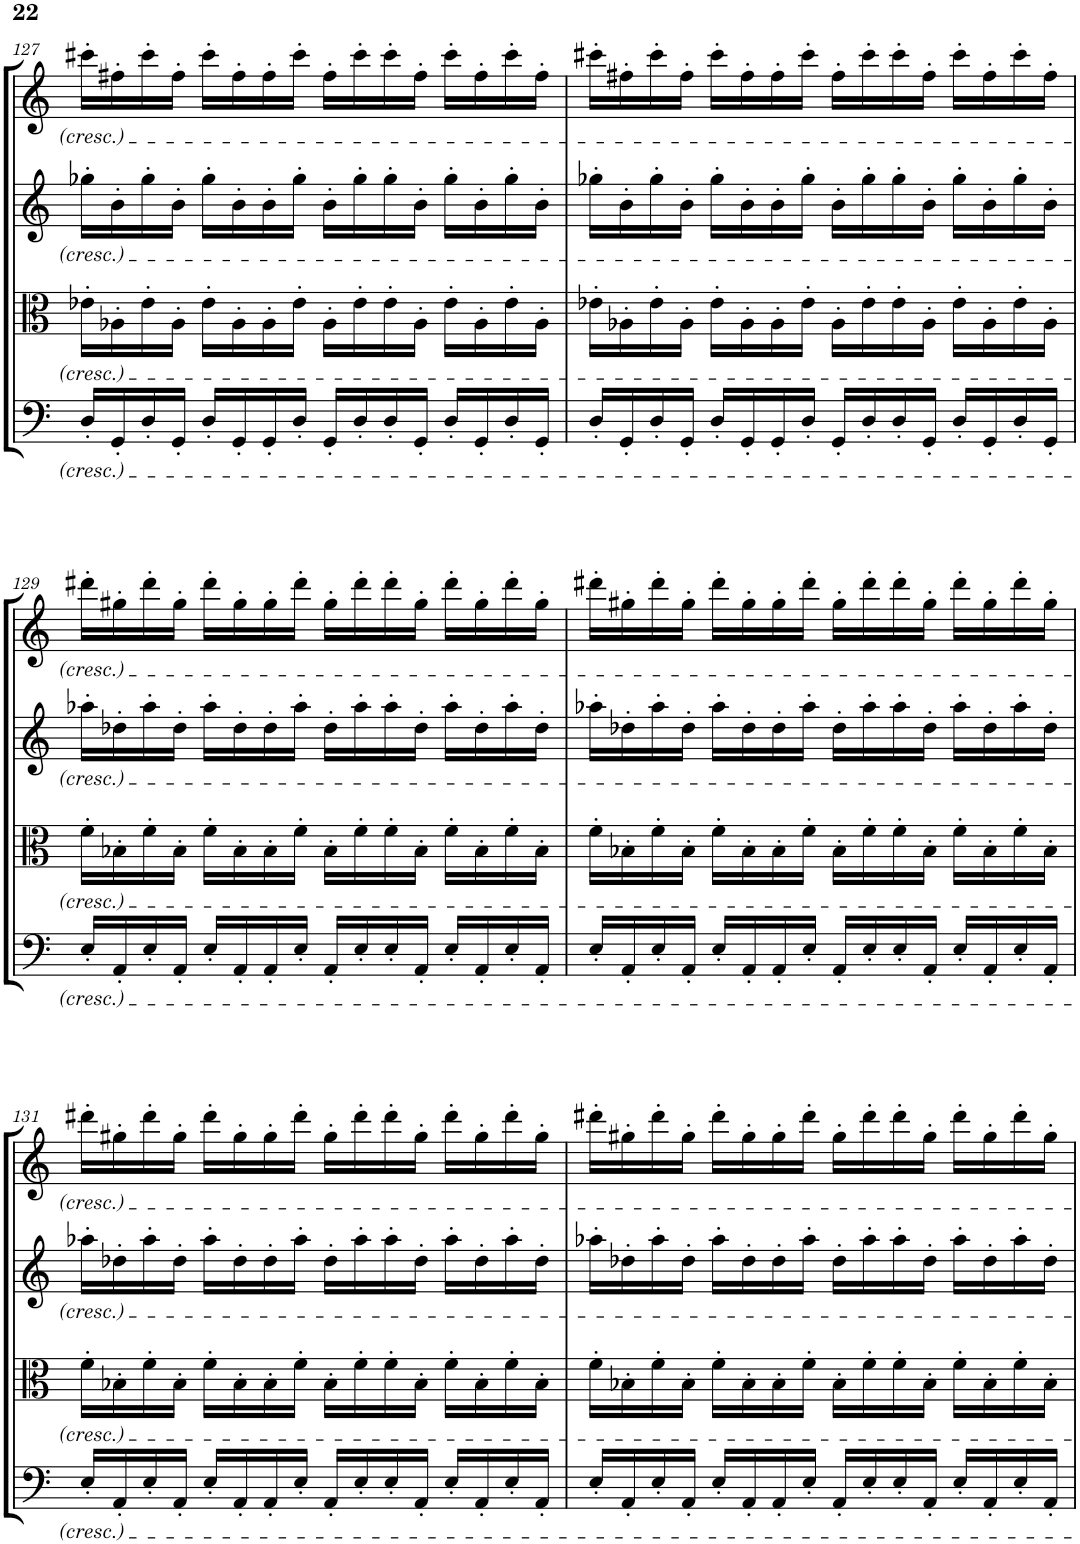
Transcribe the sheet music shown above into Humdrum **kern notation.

**kern	**kern	**kern	**kern
*part4	*part3	*part2	*part1
*staff4	*staff3	*staff2	*staff1
*I"Violoncello	*I"Viola	*I"Violin II	*I"Violin I
*I'Vc	*I'Vla	*I'Vln	*I'Vln
!!LO:PB:g=z
*clefF4	*clefC3	*clefG2	*clefG2
*k[]	*k[]	*k[]	*k[]
*M4/4	*M4/4	*M4/4	*M4/4
=127	=127	=127	=127
16D'/LL	16e-X'\LL	16gg-X'\LL	16ccc#X'\LL
16GG'/	16A-X'\	16b'\	16ff#X'\
16D'/	16e-'\	16gg-'\	16ccc#'\
16GG'/JJ	16A-'\JJ	16b'\JJ	16ff#'\JJ
16D'/LL	16e-'\LL	16gg-'\LL	16ccc#'\LL
16GG'/	16A-'\	16b'\	16ff#'\
16GG'/	16A-'\	16b'\	16ff#'\
16D'/JJ	16e-'\JJ	16gg-'\JJ	16ccc#'\JJ
16GG'/LL	16A-'\LL	16b'\LL	16ff#'\LL
16D'/	16e-'\	16gg-'\	16ccc#'\
16D'/	16e-'\	16gg-'\	16ccc#'\
16GG'/JJ	16A-'\JJ	16b'\JJ	16ff#'\JJ
16D'/LL	16e-'\LL	16gg-'\LL	16ccc#'\LL
16GG'/	16A-'\	16b'\	16ff#'\
16D'/	16e-'\	16gg-'\	16ccc#'\
16GG'/JJ	16A-'\JJ	16b'\JJ	16ff#'\JJ
=128	=128	=128	=128
16D'/LL	16e-X'\LL	16gg-X'\LL	16ccc#X'\LL
16GG'/	16A-X'\	16b'\	16ff#X'\
16D'/	16e-'\	16gg-'\	16ccc#'\
16GG'/JJ	16A-'\JJ	16b'\JJ	16ff#'\JJ
16D'/LL	16e-'\LL	16gg-'\LL	16ccc#'\LL
16GG'/	16A-'\	16b'\	16ff#'\
16GG'/	16A-'\	16b'\	16ff#'\
16D'/JJ	16e-'\JJ	16gg-'\JJ	16ccc#'\JJ
16GG'/LL	16A-'\LL	16b'\LL	16ff#'\LL
16D'/	16e-'\	16gg-'\	16ccc#'\
16D'/	16e-'\	16gg-'\	16ccc#'\
16GG'/JJ	16A-'\JJ	16b'\JJ	16ff#'\JJ
16D'/LL	16e-'\LL	16gg-'\LL	16ccc#'\LL
16GG'/	16A-'\	16b'\	16ff#'\
16D'/	16e-'\	16gg-'\	16ccc#'\
16GG'/JJ	16A-'\JJ	16b'\JJ	16ff#'\JJ
!!LO:LB:g=z
=129	=129	=129	=129
16E'/LL	16f'\LL	16aa-X'\LL	16ddd#X'\LL
16AA'/	16B-X'\	16dd-X'\	16gg#X'\
16E'/	16f'\	16aa-'\	16ddd#'\
16AA'/JJ	16B-'\JJ	16dd-'\JJ	16gg#'\JJ
16E'/LL	16f'\LL	16aa-'\LL	16ddd#'\LL
16AA'/	16B-'\	16dd-'\	16gg#'\
16AA'/	16B-'\	16dd-'\	16gg#'\
16E'/JJ	16f'\JJ	16aa-'\JJ	16ddd#'\JJ
16AA'/LL	16B-'\LL	16dd-'\LL	16gg#'\LL
16E'/	16f'\	16aa-'\	16ddd#'\
16E'/	16f'\	16aa-'\	16ddd#'\
16AA'/JJ	16B-'\JJ	16dd-'\JJ	16gg#'\JJ
16E'/LL	16f'\LL	16aa-'\LL	16ddd#'\LL
16AA'/	16B-'\	16dd-'\	16gg#'\
16E'/	16f'\	16aa-'\	16ddd#'\
16AA'/JJ	16B-'\JJ	16dd-'\JJ	16gg#'\JJ
=130	=130	=130	=130
16E'/LL	16f'\LL	16aa-X'\LL	16ddd#X'\LL
16AA'/	16B-X'\	16dd-X'\	16gg#X'\
16E'/	16f'\	16aa-'\	16ddd#'\
16AA'/JJ	16B-'\JJ	16dd-'\JJ	16gg#'\JJ
16E'/LL	16f'\LL	16aa-'\LL	16ddd#'\LL
16AA'/	16B-'\	16dd-'\	16gg#'\
16AA'/	16B-'\	16dd-'\	16gg#'\
16E'/JJ	16f'\JJ	16aa-'\JJ	16ddd#'\JJ
16AA'/LL	16B-'\LL	16dd-'\LL	16gg#'\LL
16E'/	16f'\	16aa-'\	16ddd#'\
16E'/	16f'\	16aa-'\	16ddd#'\
16AA'/JJ	16B-'\JJ	16dd-'\JJ	16gg#'\JJ
16E'/LL	16f'\LL	16aa-'\LL	16ddd#'\LL
16AA'/	16B-'\	16dd-'\	16gg#'\
16E'/	16f'\	16aa-'\	16ddd#'\
16AA'/JJ	16B-'\JJ	16dd-'\JJ	16gg#'\JJ
!!LO:LB:g=z
=131	=131	=131	=131
16E'/LL	16f'\LL	16aa-X'\LL	16ddd#X'\LL
16AA'/	16B-X'\	16dd-X'\	16gg#X'\
16E'/	16f'\	16aa-'\	16ddd#'\
16AA'/JJ	16B-'\JJ	16dd-'\JJ	16gg#'\JJ
16E'/LL	16f'\LL	16aa-'\LL	16ddd#'\LL
16AA'/	16B-'\	16dd-'\	16gg#'\
16AA'/	16B-'\	16dd-'\	16gg#'\
16E'/JJ	16f'\JJ	16aa-'\JJ	16ddd#'\JJ
16AA'/LL	16B-'\LL	16dd-'\LL	16gg#'\LL
16E'/	16f'\	16aa-'\	16ddd#'\
16E'/	16f'\	16aa-'\	16ddd#'\
16AA'/JJ	16B-'\JJ	16dd-'\JJ	16gg#'\JJ
16E'/LL	16f'\LL	16aa-'\LL	16ddd#'\LL
16AA'/	16B-'\	16dd-'\	16gg#'\
16E'/	16f'\	16aa-'\	16ddd#'\
16AA'/JJ	16B-'\JJ	16dd-'\JJ	16gg#'\JJ
=132	=132	=132	=132
16E'/LL	16f'\LL	16aa-X'\LL	16ddd#X'\LL
16AA'/	16B-X'\	16dd-X'\	16gg#X'\
16E'/	16f'\	16aa-'\	16ddd#'\
16AA'/JJ	16B-'\JJ	16dd-'\JJ	16gg#'\JJ
16E'/LL	16f'\LL	16aa-'\LL	16ddd#'\LL
16AA'/	16B-'\	16dd-'\	16gg#'\
16AA'/	16B-'\	16dd-'\	16gg#'\
16E'/JJ	16f'\JJ	16aa-'\JJ	16ddd#'\JJ
16AA'/LL	16B-'\LL	16dd-'\LL	16gg#'\LL
16E'/	16f'\	16aa-'\	16ddd#'\
16E'/	16f'\	16aa-'\	16ddd#'\
16AA'/JJ	16B-'\JJ	16dd-'\JJ	16gg#'\JJ
16E'/LL	16f'\LL	16aa-'\LL	16ddd#'\LL
16AA'/	16B-'\	16dd-'\	16gg#'\
16E'/	16f'\	16aa-'\	16ddd#'\
16AA'/JJ	16B-'\JJ	16dd-'\JJ	16gg#'\JJ
=	=	=	=
*-	*-	*-	*-
